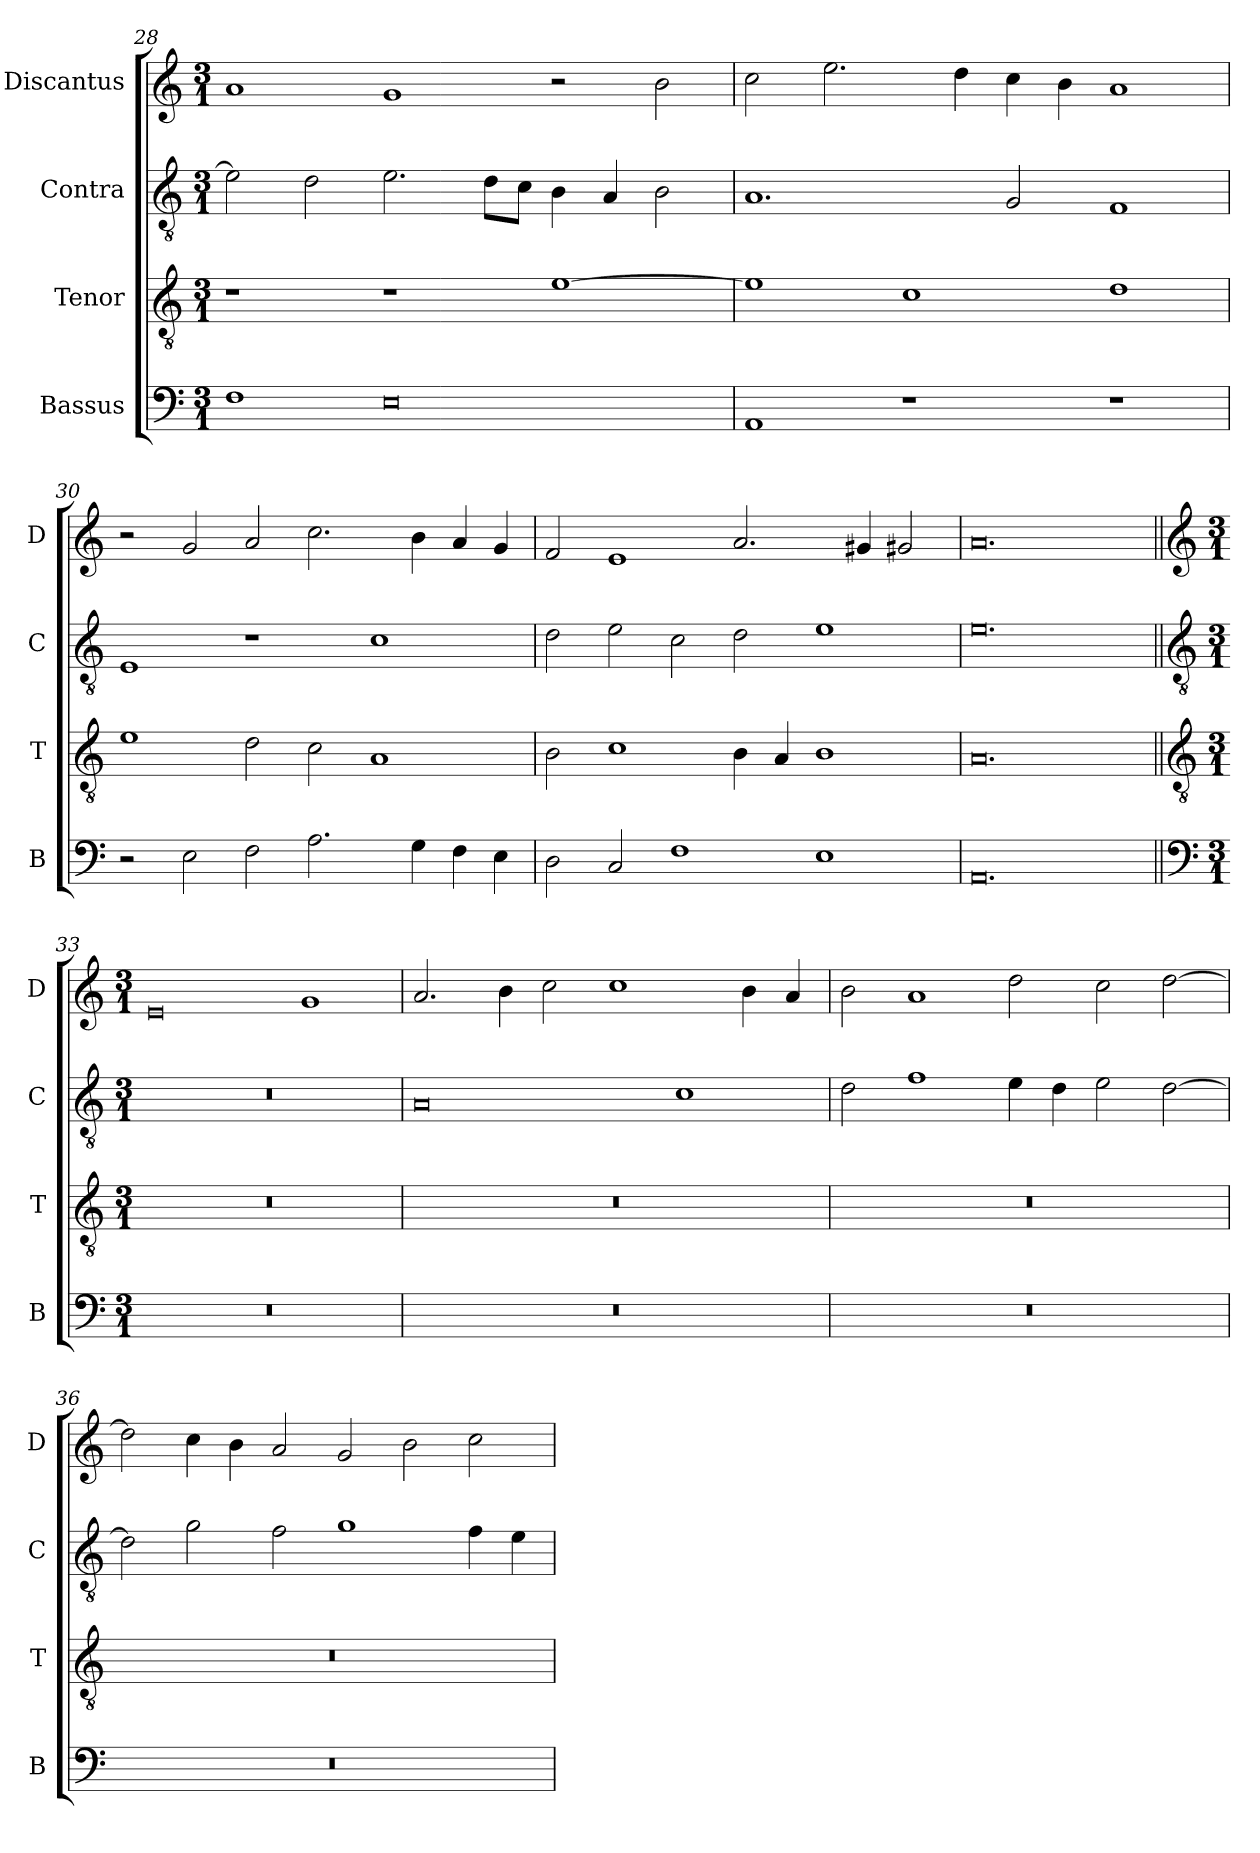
**kern	**kern	**kern	**kern
*part4	*part3	*part2	*part1
*staff4	*staff3	*staff2	*staff1
*I"Bassus	*I"Tenor	*I"Contra	*I"Discantus
*I'B	*I'T	*I'C	*I'D
*clefF4	*clefGv2	*clefGv2	*clefG2
*k[]	*k[]	*k[]	*k[]
*M3/1	*M3/1	*M3/1	*M3/1
=28	=28	=28	=28
1F	1r	2e\]	1a
.	.	2d\	.
0E	1r	2.e\	1g
.	.	8d\L	.
.	.	8c\J	.
.	[1e	4B\	2r
.	.	4A/	.
.	.	2B\	2b\
=29	=29	=29	=29
1AA	1e]	1.A	2cc\
.	.	.	2.ee\
1r	1c	.	.
.	.	.	4dd\
.	.	2G/	4cc\
.	.	.	4b\
1r	1d	1F	1a
=30	=30	=30	=30
2r	1e	1E	2r
2E\	.	.	2g/
2F\	2d\	1r	2a/
2.A\	2c\	.	2.cc\
.	1A	1c	.
4G\	.	.	4b\
4F\	.	.	4a/
4E\	.	.	4g/
=31	=31	=31	=31
2D\	2B\	2d\	2f/
2C/	1c	2e\	1e
1F	.	2c\	.
.	4B\	2d\	2.a/
.	4A/	.	.
1E	1B	1e	.
.	.	.	4g#X/
.	.	.	2g#X/
=32	=32	=32	=32
0.AA	0.A	0.e	0.a
!!LO:LB:g=z
=33||	=33||	=33||	=33||
*clefF4	*clefGv2	*clefGv2	*clefG2
*k[]	*k[]	*k[]	*k[]
*M3/1	*M3/1	*M3/1	*M3/1
0.r	0.r	0.r	0e
.	.	.	1g
=34	=34	=34	=34
0.r	0.r	0A	2.a/
.	.	.	4b\
.	.	.	2cc\
.	.	.	1cc
.	.	1c	.
.	.	.	4b\
.	.	.	4a/
=35	=35	=35	=35
0.r	0.r	2d\	2b\
.	.	1f	1a
.	.	4e\	2dd\
.	.	4d\	.
.	.	2e\	2cc\
.	.	[2d\	[2dd\
=36	=36	=36	=36
0.r	0.r	2d\]	2dd\]
.	.	2g\	4cc\
.	.	.	4b\
.	.	2f\	2a/
.	.	1g	2g/
.	.	.	2b\
.	.	4f\	2cc\
.	.	4e\	.
=	=	=	=
*-	*-	*-	*-
